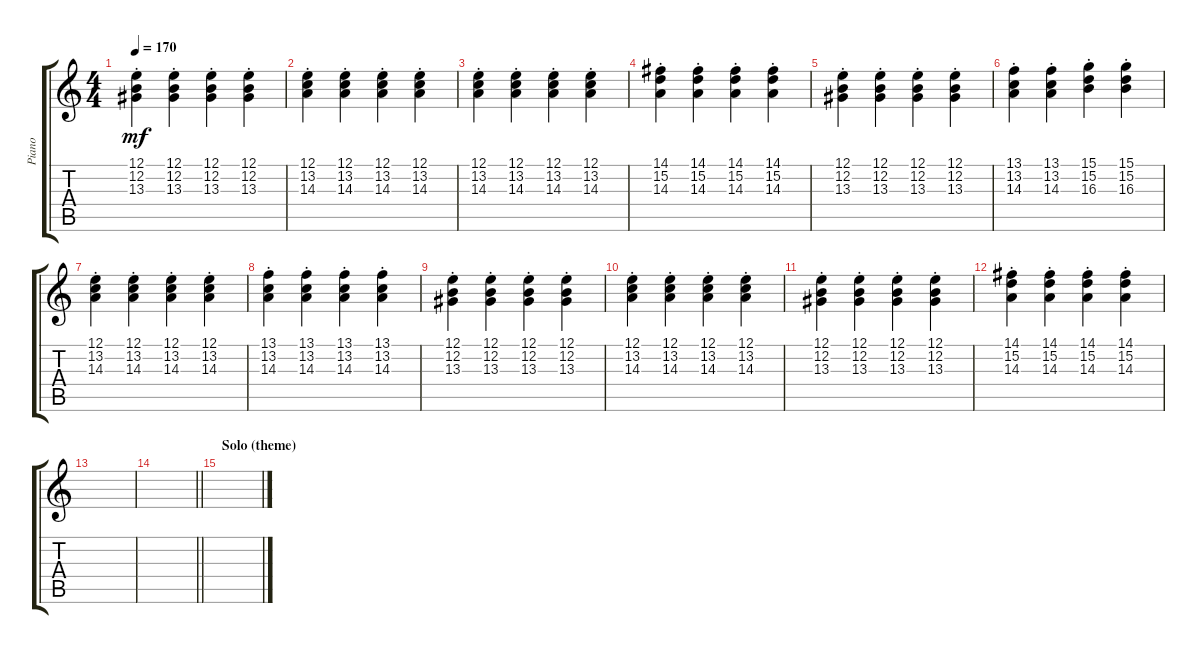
\track ("Piano" "Piano") {instrument honkytonkpiano}
\staff {score tabs}
\tuning (E4 B3 G3 D3 A2 E2) {hide}
\ts (4 4)
\tempo 170
\clef g2
\ks aminor
(12.1{st} 12.2{st} 13.3{st}).4{dy mf} (12.1{st} 12.2{st} 13.3{st}).4 (12.1{st} 12.2{st} 13.3{st}).4 (12.1{st} 12.2{st} 13.3{st}).4 |
(12.1{st} 13.2{st} 14.3{st}).4 (12.1{st} 13.2{st} 14.3{st}).4 (12.1{st} 13.2{st} 14.3{st}).4 (12.1{st} 13.2{st} 14.3{st}).4 |
(12.1{st} 13.2{st} 14.3{st}).4 (12.1{st} 13.2{st} 14.3{st}).4 (12.1{st} 13.2{st} 14.3{st}).4 (12.1{st} 13.2{st} 14.3{st}).4 |
(14.1{st} 15.2{st} 14.3{st}).4 (14.1{st} 15.2{st} 14.3{st}).4 (14.1{st} 15.2{st} 14.3{st}).4 (14.1{st} 15.2{st} 14.3{st}).4 |
(12.1{st} 12.2{st} 13.3{st}).4 (12.1{st} 12.2{st} 13.3{st}).4 (12.1{st} 12.2{st} 13.3{st}).4 (12.1{st} 12.2{st} 13.3{st}).4 |
(13.1{st} 13.2{st} 14.3{st}).4 (13.1{st} 13.2{st} 14.3{st}).4 (15.1{st} 15.2{st} 16.3{st}).4 (15.1{st} 15.2{st} 16.3{st}).4 |
(12.1{st} 13.2{st} 14.3{st}).4 (12.1{st} 13.2{st} 14.3{st}).4 (12.1{st} 13.2{st} 14.3{st}).4 (12.1{st} 13.2{st} 14.3{st}).4 |
(13.1{st} 13.2{st} 14.3{st}).4 (13.1{st} 13.2{st} 14.3{st}).4 (13.1{st} 13.2{st} 14.3{st}).4 (13.1{st} 13.2{st} 14.3{st}).4 |
(12.1{st} 12.2{st} 13.3{st}).4 (12.1{st} 12.2{st} 13.3{st}).4 (12.1{st} 12.2{st} 13.3{st}).4 (12.1{st} 12.2{st} 13.3{st}).4 |
(12.1{st} 13.2{st} 14.3{st}).4 (12.1{st} 13.2{st} 14.3{st}).4 (12.1{st} 13.2{st} 14.3{st}).4 (12.1{st} 13.2{st} 14.3{st}).4 |
(12.1{st} 12.2{st} 13.3{st}).4 (12.1{st} 12.2{st} 13.3{st}).4 (12.1{st} 12.2{st} 13.3{st}).4 (12.1{st} 12.2{st} 13.3{st}).4 |
(14.1{st} 15.2{st} 14.3{st}).4 (14.1{st} 15.2{st} 14.3{st}).4 (14.1{st} 15.2{st} 14.3{st}).4 (14.1{st} 15.2{st} 14.3{st}).4 |
|
\barLineRight lightlight
|
\section ("" "Solo (theme)")
